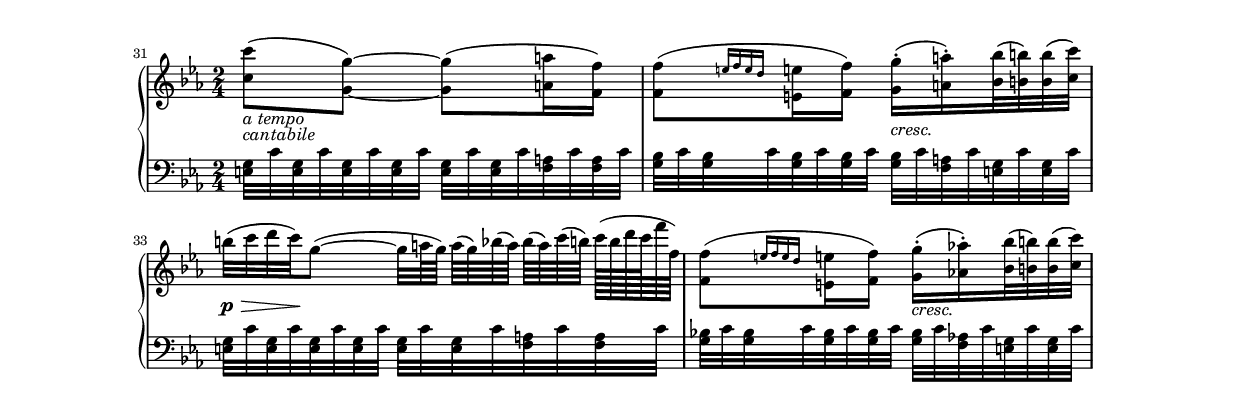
\version "2.14.0"
\include "english.ly"
#(set-global-staff-size 15)
\paper {
  line-width = 16\cm
  indent = 0\cm
}

% NR 1.2 Rhythms

\header {
  lsrtags = "headwords"
  texidoc = ""
  doctitle = "headword"
}


% Beethoven, Op. 81a
% Piano sonata 26 - Das Lebewohl
% Movt II - Abwesenheit
% Measures 31 - 34

\layout {
  \context {
    \Score
    \override SpacingSpanner #'base-shortest-duration =
      #(ly:make-moment 1 40)
      %\override SpacingSpanner #'strict-grace-spacing = ##t
  }
}

\new PianoStaff <<

   % RH Staff
   \new Staff {
      \clef treble
      \key c \minor
      \time 2/4
      \set Score.currentBarNumber = #31

      <c''' c''>8 ( -\markup {
        \override #'(baseline-skip . 2) \italic \column {
          \line { a tempo }
          cantabile
        }
      }
      <g'' g'>8 )
      ~
      <g'' g'>8 (
      <a'' a'>16
      <f'' f'>16 )

      |

      \afterGrace
         <f'' f'>8 [ (
         {
            e''16 [
            f''16
            e''16
            d''16 ]
         }
      <e''! e'>16
      <f'' f'>16 ] )
      \once \override TextScript #'padding = #3.8
      <g'' g'>16 ( \staccato -\markup { \italic cresc. }
      <a'' a'>16 ) \staccato
      <bf'' bf'>32  (
      <b'' b'>32 )
      <b'' b'>32 (
      <c''' c''>32 )

      |

      \once \override DynamicLineSpanner #'padding = #2
      b''32 ( \p \>
      c'''32
      d'''32
      c'''32 ) \!
      g''8 (
      ~
      g''32 [
      a''64
      g''64 ) ]

      a''64 ( [
      g''64 )
      bf''64 (
      a''64 ) ]

      bf''64 ( [
      a''64 )
      c'''64 (
      b''64 ) ]

      c'''128 ( [
      b''128
      d'''128
      c'''128
      f'''64
      f''64 ) ]

      |

      \afterGrace
         <f'' f'>8 [ (
         {
            e''16 [
            f''16
            e''16
            d''16 ]
         }
      <e''! e'>16
      <f'' f'>16 ] )
      <g'' g'>16 ( \staccato -\markup { \italic cresc. }
      <af''! af'!>16 ) \staccato
      <bf'' bf'>32  (
      <b'' b'>32 )
      <b'' b'>32 (
      <c''' c''>32 )
   }

   % LH Staff
   \new Staff {
      \clef bass
      \key c \minor
      \time 2/4

      <g e>32
      c'32
      <g e>32
      c'32

      <g e>32
      c'32
      <g e>32
      c'32

      <g e>32
      c'32
      <g e>32
      c'32

      <a f>32
      c'32
      <a f>32
      c'32

      |

      <bf g>32
      c'32
      <bf g>32
      c'32

      <bf g>32
      c'32
      <bf g>32
      c'32

      <bf g>32
      c'32
      <a f>32
      c'32

      <g e>32
      c'32
      <g e>32
      c'32

      |

      <g e>32
      c'32
      <g e>32
      c'32

      <g e>32
      c'32
      <g e>32
      c'32

      <g e>32
      c'32
      <g e>32
      c'32

      <a f>32
      c'32
      <a f>32
      c'32

      |

      <bf! g>32
      c'32
      <bf g>32
      c'32

      <bf g>32
      c'32
      <bf g>32
      c'32

      <bf g>32
      c'32
      <af! f>32
      c'32

      <g e>32
      c'32
      <g e>32
      c'32
   }

>>
